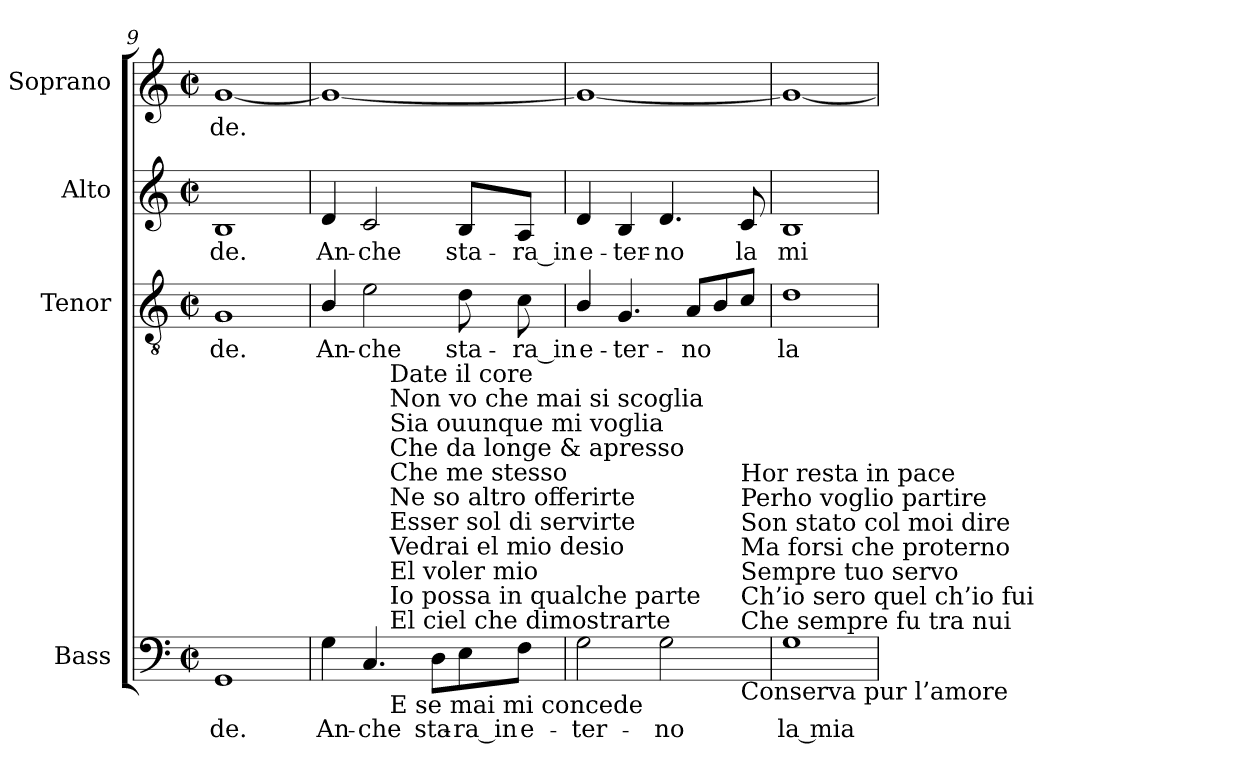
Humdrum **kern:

**kern	**text	**kern	**text	**kern	**text	**kern	**text
*part4	*part4	*part3	*part3	*part2	*part2	*part1	*part1
*staff4	*staff4	*staff3	*staff3	*staff2	*staff2	*staff1	*staff1
*I"Bass	*	*I"Tenor	*	*I"Alto	*	*I"Soprano	*
*I'B.	*	*I'T.	*	*I'A.	*	*I'S.	*
*clefF4	*	*clefGv2	*	*clefG2	*	*clefG2	*
*	*	*ITrd7c12	*	*	*	*	*
*k[]	*	*k[]	*	*k[]	*	*k[]	*
*C:	*	*C:	*	*C:	*	*C:	*
*M2/2	*	*M2/2	*	*M2/2	*	*M2/2	*
*met(c|)	*	*met(c|)	*	*met(c|)	*	*met(c|)	*
=9	=9	=9	=9	=9	=9	=9	=9
!	!LO:LY:b:color=#000000	!	!	!	!	!	!
!	!	!	!LO:LY:b:color=#000000	!	!	!	!
!	!	!	!	!	!LO:LY:b:color=#000000	!	!
!	!	!	!	!	!	!	!LO:LY:b:color=#000000
1GGi	-de.	1GGi	-de.	1Bi	-de.	[1gi	-de.
!!LO:PB:g=z
=10	=10	=10	=10	=10	=10	=10	=10
!	!LO:LY:b:color=#000000	!	!	!	!	!	!
!	!	!	!LO:LY:b:color=#000000	!	!	!	!
!	!	!	!	!	!LO:LY:b:color=#000000	!	!
*^	*	*	*	*	*	*	*
4Gi\	4ryy	An-	4BBi/	An-	4di/	An-	1gi_	.
!	!	!LO:LY:b:color=#000000	!	!	!	!	!	!
!	!	!	!	!LO:LY:b:color=#000000	!	!	!	!
!	!	!	!	!	!	!LO:LY:b:color=#000000	!	!
4.Ci/	16...ryy	-che	2Ei\	-che	2ci/	-che	.	.
!	!LO:TX:b:t=E se mai mi concede	!	!	!	!	!	!	!
!	!LO:TX:t=El ciel che dimostrarte	!	!	!	!	!	!	!
!	!LO:TX:t=Io possa in qualche parte	!	!	!	!	!	!	!
!	!LO:TX:t=El voler mio	!	!	!	!	!	!	!
!	!LO:TX:t=Vedrai el mio desio	!	!	!	!	!	!	!
!	!LO:TX:t=Esser sol di servirte	!	!	!	!	!	!	!
!	!LO:TX:t=Ne so altro offerirte	!	!	!	!	!	!	!
!	!LO:TX:t=Che me stesso	!	!	!	!	!	!	!
!	!LO:TX:t=Che da longe & apresso	!	!	!	!	!	!	!
!	!LO:TX:t=Sia ouunque mi voglia	!	!	!	!	!	!	!
!	!LO:TX:t=Non vo che mai si scoglia	!	!	!	!	!	!	!
!	!LO:TX:t=Date il core	!	!	!	!	!	!	!
.	2ryy	.	.	.	.	.	.	.
!	!	!LO:LY:b:color=#000000	!	!	!	!	!	!
8Di\L	.	sta-	.	.	.	.	.	.
!	!	!LO:LY:b:color=#000000	!	!	!	!	!	!
!	!	!	!	!LO:LY:b:color=#000000	!	!	!	!
!	!	!	!	!	!	!LO:LY:b:color=#000000	!	!
8Ei\	.	-ra_in	8Di\	sta-	8Bi/L	sta-	.	.
.	8ryy	.	.	.	.	.	.	.
!	!	!LO:LY:b:color=#000000	!	!	!	!	!	!
!	!	!	!	!LO:LY:b:color=#000000	!	!	!	!
!	!	!	!	!	!	!LO:LY:b:color=#000000	!	!
8Fi\J	.	e-	8Ci\	-ra_in	8Ai/J	-ra_in	.	.
.	128ryy	.	.	.	.	.	.	.
=11	=11	=11	=11	=11	=11	=11	=11	=11
!	!	!LO:LY:b:color=#000000	!	!	!	!	!	!
!	!	!	!	!LO:LY:b:color=#000000	!	!	!	!
!	!	!	!	!	!	!LO:LY:b:color=#000000	!	!
2Gi\	2..ryy	-ter-	4BBi/	e-	4di/	e-	1gi_	.
!	!	!	!	!LO:LY:b:color=#000000	!	!	!	!
!	!	!	!	!	!	!LO:LY:b:color=#000000	!	!
.	.	.	4.GGi/	-ter-	4Bi/	-ter-	.	.
!	!	!LO:LY:b:color=#000000	!	!	!	!	!	!
!	!	!	!	!	!	!LO:LY:b:color=#000000	!	!
2Gi\	.	-no	.	.	4.di/	-no	.	.
!	!	!	!	!LO:LY:b:color=#000000	!	!	!	!
.	.	.	8AAi/L	-no	.	.	.	.
.	.	.	8BBi/	.	.	.	.	.
!	!LO:TX:b:t=Conserva pur l’amore	!	!	!	!	!	!	!
!	!LO:TX:t=Che sempre fu  tra nui	!	!	!	!	!	!	!
!	!LO:TX:t=Ch’io sero quel ch’io fui	!	!	!	!	!	!	!
!	!LO:TX:t=Sempre tuo servo	!	!	!	!	!	!	!
!	!LO:TX:t=Ma forsi che proterno	!	!	!	!	!	!	!
!	!LO:TX:t=Son stato col moi dire	!	!	!	!	!	!	!
!	!LO:TX:t=Perho voglio partire	!	!	!	!	!	!	!
!	!LO:TX:t=Hor resta in pace	!	!	!	!	!	!	!
!	!	!	!	!	!	!LO:LY:b:color=#000000	!	!
.	8ryy	.	8Ci/J	.	8ci/	la	.	.
*v	*v	*	*	*	*	*	*	*
=12	=12	=12	=12	=12	=12	=12	=12
*^	*	*	*	*	*	*	*
!	!	!LO:LY:b:color=#000000	!	!	!	!	!	!
*v	*v	*	*	*	*	*	*	*
*^	*	*	*	*	*	*	*
!	!	!	!	!LO:LY:b:color=#000000	!	!	!	!
*v	*v	*	*	*	*	*	*	*
*^	*	*	*	*	*	*	*
!	!	!	!	!	!	!LO:LY:b:color=#000000	!	!
*v	*v	*	*	*	*	*	*	*
1Gi	la mia	1Di	la	1Bi	mi-	1gi_	.
=	=	=	=	=	=	=	=
*-	*-	*-	*-	*-	*-	*-	*-
